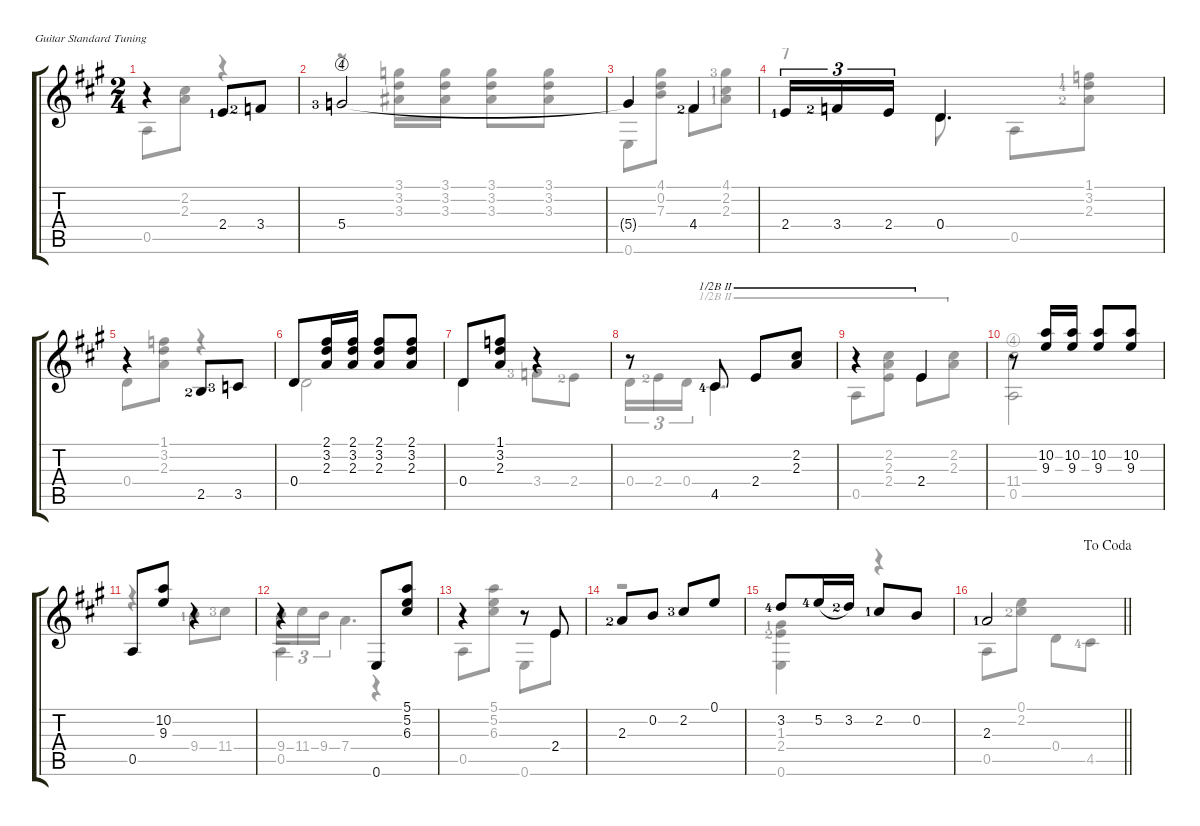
\defaultSystemsLayout 4
\hideDynamics
\singleTrackTrackNamePolicy hidden
\multiTrackTrackNamePolicy hidden
\firstSystemTrackNameMode fullname
\firstSystemTrackNameOrientation horizontal
\otherSystemsTrackNameOrientation horizontal
\track ("Nylon Guitar" "Nylon Guit") {instrument acousticguitarnylon}
\staff {score tabs}
\tuning (E4 B3 G3 D3 A2 E2)
\voice
\ts (2 4)
\tempo (120 hide)
\clef g2
\ks a
r.4{dy mf} 2.4{lf 2}.8 3.4{lf 3}.8 |
\scale
0.341317 5.4{string lf 4}.2 |
\scale
0.233584 5.4{t}.4 4.4{lf 3}.4 |
\scale
0.425167 2.4{lf 2}.16{tu (3 2)} 3.4{lf 3}.16{tu (3 2)} 2.4.16{tu (3 2)} 0.4.4{d} |
r.4 2.5{lf 3}.8 3.5{lf 4}.8 |
0.4.8 (2.3 3.2 2.1).16 (2.1 3.2 2.3).16 (2.3 3.2 2.1).8 (2.1 3.2 2.3).8 |
0.4.8 (2.3 3.2 1.1).8 r.4 |
r.8 4.5{lf 5}.8{barre (2 half)} 2.4.8{barre (2 half)} (2.3 2.2).8{barre (2 half)} |
r.4{barre (2 half)} 2.4.4{barre (2 half)} |
r.8 (10.2 9.3).16 (9.3 10.2).16 (10.2 9.3).8 (9.3 10.2).8 |
0.5.8 (9.3 10.2).8 r.4 |
r.4 0.6.8 (6.3 5.2 5.1).8 |
r.4 r.8 2.4.8 |
2.3{lf 3}.8 0.2.8 2.2{lf 4}.8 0.1.8 |
3.2{lf 5}.8 5.2{lf 5}.16{legatoorigin} 3.2{lf 3}.16 2.2{lf 2}.8 0.2.8 |
\jump dacoda
\barLineRight lightlight
2.3{lf 2}.2
\voice
\clef g2
\ottava regular
\simile none
\ks a
0.5.8{dy mf} (2.3 2.2).8 r.4 |
\scale
0.341317 r.8 (3.1 3.2 3.3).16 (3.3 3.2 3.1).16 (3.1 3.2 3.3).8 (3.3 3.2 3.1).8 |
\scale
0.233584 0.6.8 (7.3 0.2 4.1).8 4.4.8 (2.3{lf 2} 2.2{lf 2} 4.1{lf 4}).8 |
\scale
0.425167 r.8 0.4.8 0.5.8 (2.3{lf 3} 3.2{lf 5} 1.1{lf 2}).8 |
0.4.8 (2.3 3.2 1.1).8 r.4 |
0.4.2 |
0.4.4 3.4{lf 4}.8 2.4{lf 3}.8 |
0.4.16{tu (3 2)} 2.4{lf 3}.16{tu (3 2)} 0.4.16{tu (3 2)} 4.5.4{d barre (2 half)} |
0.5.8{barre (2 half)} (2.4 2.3 2.2).8{barre (2 half)} 2.4.8{barre (2 half)} (2.3 2.2).8{barre (2 half)} |
(11.4{string} 0.5).2 |
r.4 9.4{lf 2}.8 11.4{lf 4}.8 |
9.4.16{tu (3 2)} 11.4.16{tu (3 2)} 9.4.16{tu (3 2)} 7.4.4{d} |
0.5.8 (6.3 5.2 5.1).8 0.6.8 2.4.8 |
r.2 |
(1.3{lf 2} 2.4{lf 3} 0.6).4 r.4 |
\barLineRight lightlight
0.5.8 (2.2{lf 3} 0.1).8 0.4.8 4.5{lf 5}.8
\voice
\clef g2
\ottava regular
\simile none
\ks a
|
\scale
0.341317 |
\scale
0.233584 |
\scale
0.425167 |
|
|
|
|
|
|
|
0.5.4 r.4 |
|
|
|
\barLineRight lightlight
